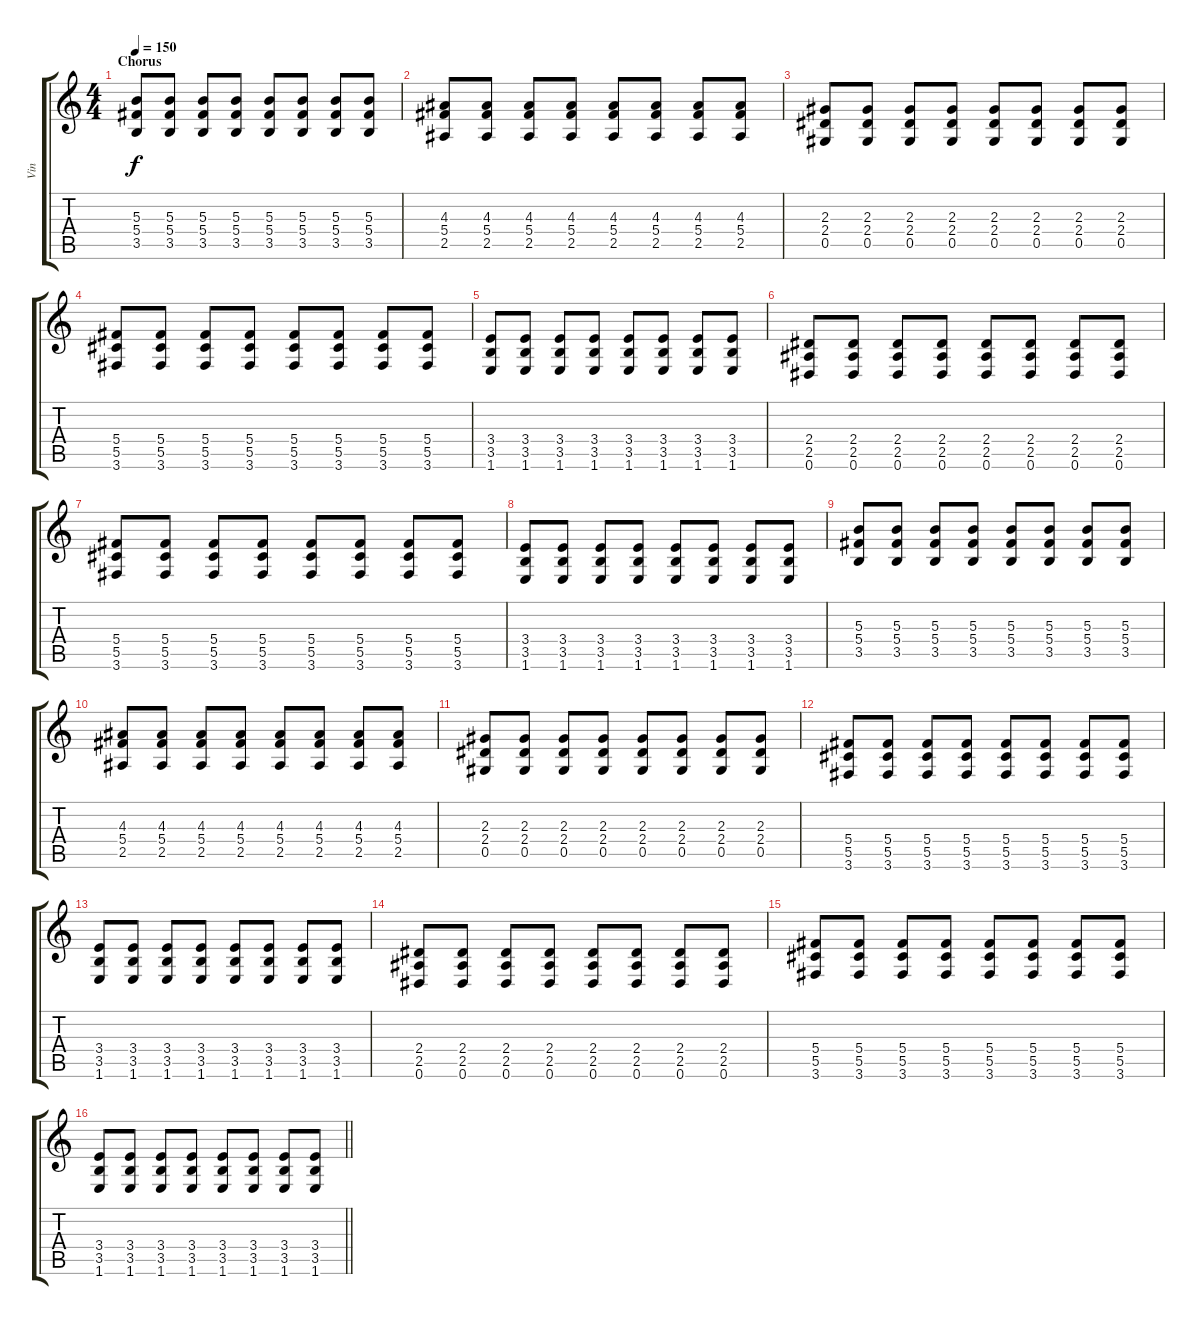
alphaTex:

\track ("Vin" "Vin") {instrument distortionguitar}
\staff {score tabs}
\tuning (Eb4 Bb3 Gb3 Db3 Ab2 Eb2) {hide}
\ts (4 4)
\section ("" "Chorus")
\tempo 150
\clef g2
\ks c
(5.3 5.4 3.5).8{dy f instrument distortionguitar} (5.3 5.4 3.5).8 (5.3 5.4 3.5).8 (5.3 5.4 3.5).8 (5.3 5.4 3.5).8 (5.3 5.4 3.5).8 (5.3 5.4 3.5).8 (5.3 5.4 3.5).8 |
(4.3 5.4 2.5).8 (4.3 5.4 2.5).8 (4.3 5.4 2.5).8 (4.3 5.4 2.5).8 (4.3 5.4 2.5).8 (4.3 5.4 2.5).8 (4.3 5.4 2.5).8 (4.3 5.4 2.5).8 |
(2.3 2.4 0.5).8 (2.3 2.4 0.5).8 (2.3 2.4 0.5).8 (2.3 2.4 0.5).8 (2.3 2.4 0.5).8 (2.3 2.4 0.5).8 (2.3 2.4 0.5).8 (2.3 2.4 0.5).8 |
(5.4 5.5 3.6).8 (5.4 5.5 3.6).8 (5.4 5.5 3.6).8 (5.4 5.5 3.6).8 (5.4 5.5 3.6).8 (5.4 5.5 3.6).8 (5.4 5.5 3.6).8 (5.4 5.5 3.6).8 |
(3.4 3.5 1.6).8 (3.4 3.5 1.6).8 (3.4 3.5 1.6).8 (3.4 3.5 1.6).8 (3.4 3.5 1.6).8 (3.4 3.5 1.6).8 (3.4 3.5 1.6).8 (3.4 3.5 1.6).8 |
(2.4 2.5 0.6).8 (2.4 2.5 0.6).8 (2.4 2.5 0.6).8 (2.4 2.5 0.6).8 (2.4 2.5 0.6).8 (2.4 2.5 0.6).8 (2.4 2.5 0.6).8 (2.4 2.5 0.6).8 |
(5.4 5.5 3.6).8 (5.4 5.5 3.6).8 (5.4 5.5 3.6).8 (5.4 5.5 3.6).8 (5.4 5.5 3.6).8 (5.4 5.5 3.6).8 (5.4 5.5 3.6).8 (5.4 5.5 3.6).8 |
(3.4 3.5 1.6).8 (3.4 3.5 1.6).8 (3.4 3.5 1.6).8 (3.4 3.5 1.6).8 (3.4 3.5 1.6).8 (3.4 3.5 1.6).8 (3.4 3.5 1.6).8 (3.4 3.5 1.6).8 |
(5.3 5.4 3.5).8 (5.3 5.4 3.5).8 (5.3 5.4 3.5).8 (5.3 5.4 3.5).8 (5.3 5.4 3.5).8 (5.3 5.4 3.5).8 (5.3 5.4 3.5).8 (5.3 5.4 3.5).8 |
(4.3 5.4 2.5).8 (4.3 5.4 2.5).8 (4.3 5.4 2.5).8 (4.3 5.4 2.5).8 (4.3 5.4 2.5).8 (4.3 5.4 2.5).8 (4.3 5.4 2.5).8 (4.3 5.4 2.5).8 |
(2.3 2.4 0.5).8 (2.3 2.4 0.5).8 (2.3 2.4 0.5).8 (2.3 2.4 0.5).8 (2.3 2.4 0.5).8 (2.3 2.4 0.5).8 (2.3 2.4 0.5).8 (2.3 2.4 0.5).8 |
(5.4 5.5 3.6).8 (5.4 5.5 3.6).8 (5.4 5.5 3.6).8 (5.4 5.5 3.6).8 (5.4 5.5 3.6).8 (5.4 5.5 3.6).8 (5.4 5.5 3.6).8 (5.4 5.5 3.6).8 |
(3.4 3.5 1.6).8 (3.4 3.5 1.6).8 (3.4 3.5 1.6).8 (3.4 3.5 1.6).8 (3.4 3.5 1.6).8 (3.4 3.5 1.6).8 (3.4 3.5 1.6).8 (3.4 3.5 1.6).8 |
(2.4 2.5 0.6).8 (2.4 2.5 0.6).8 (2.4 2.5 0.6).8 (2.4 2.5 0.6).8 (2.4 2.5 0.6).8 (2.4 2.5 0.6).8 (2.4 2.5 0.6).8 (2.4 2.5 0.6).8 |
(5.4 5.5 3.6).8 (5.4 5.5 3.6).8 (5.4 5.5 3.6).8 (5.4 5.5 3.6).8 (5.4 5.5 3.6).8 (5.4 5.5 3.6).8 (5.4 5.5 3.6).8 (5.4 5.5 3.6).8 |
\barLineRight lightlight
(3.4 3.5 1.6).8 (3.4 3.5 1.6).8 (3.4 3.5 1.6).8 (3.4 3.5 1.6).8 (3.4 3.5 1.6).8 (3.4 3.5 1.6).8 (3.4 3.5 1.6).8 (3.4 3.5 1.6).8
